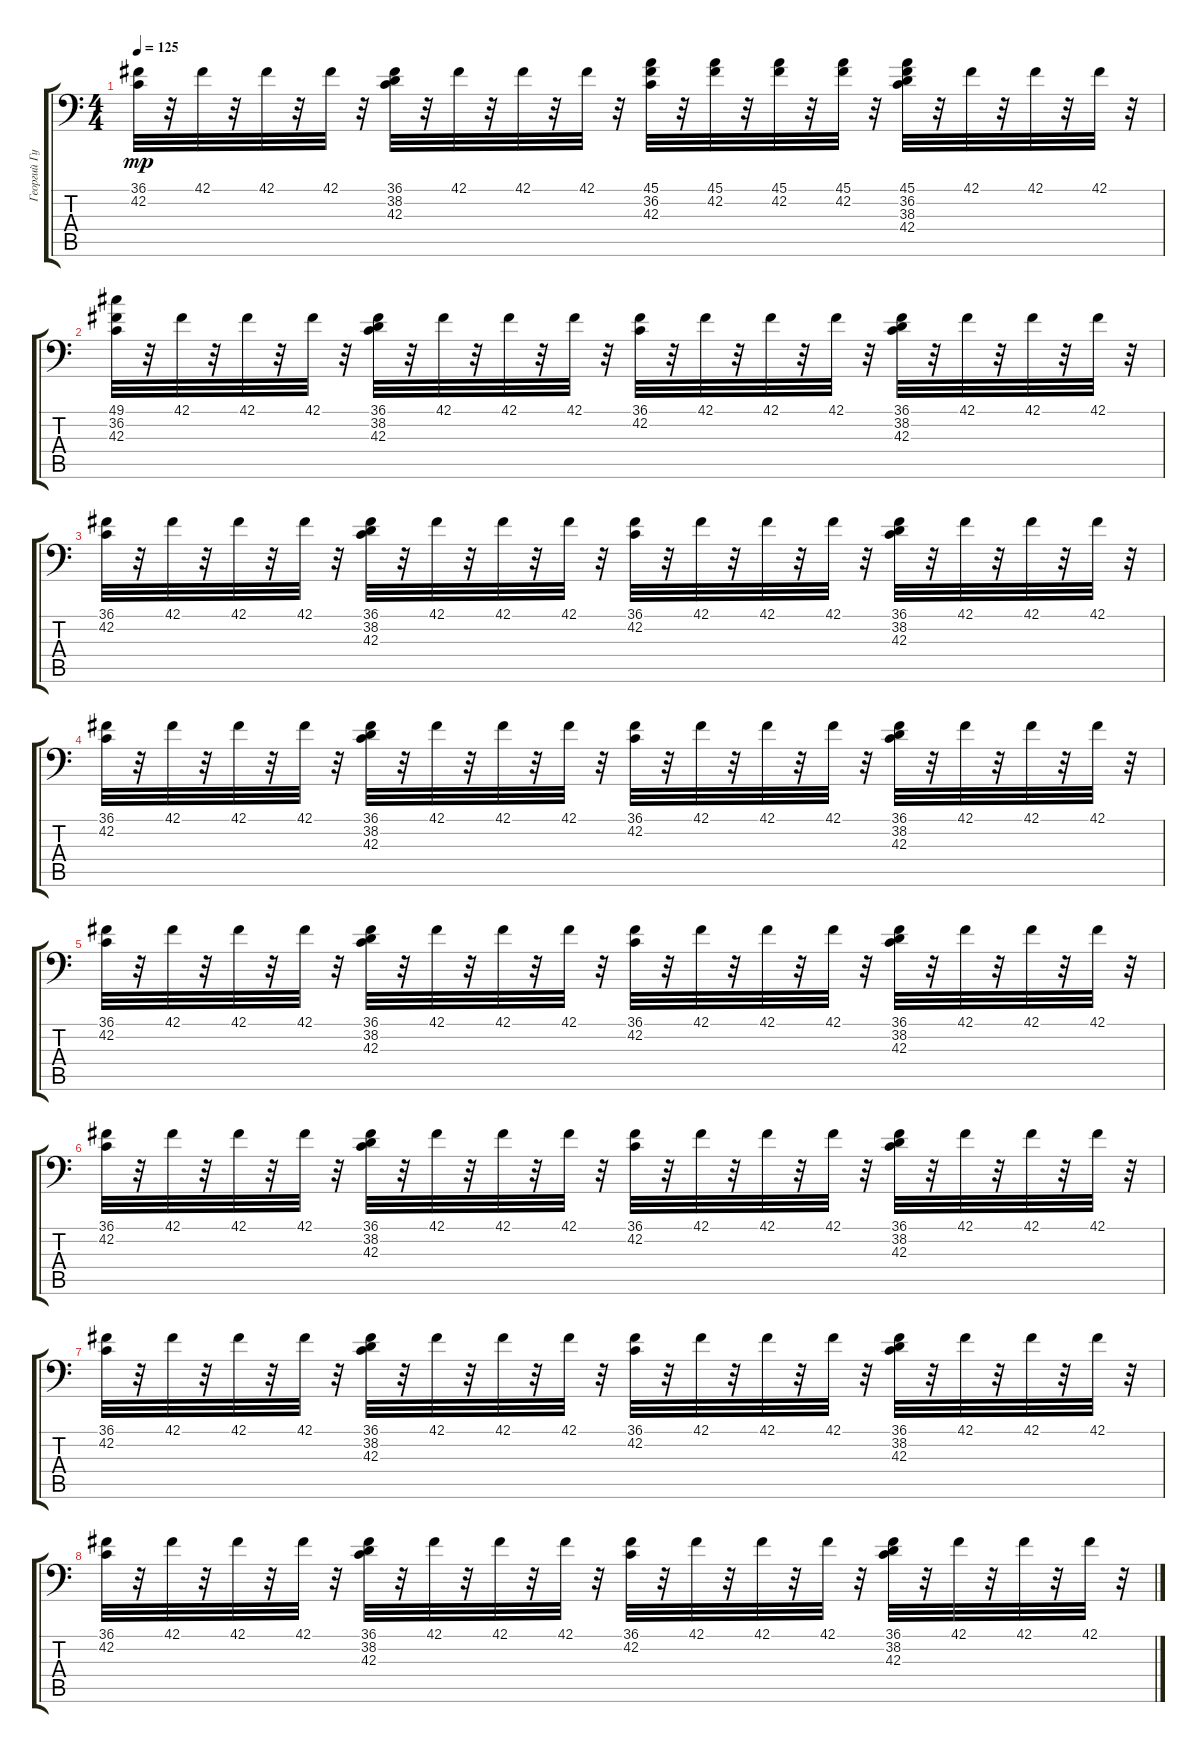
\track ("Георгий Гурьянов" "Георгий Гу") {instrument acousticgrandpiano}
\staff {score tabs}
\tuning (C-1 C-1 C-1 C-1 C-1 C-1) {hide}
\ts (4 4)
\tempo 125
\clef f4
\ks c
(36.1 42.2).32{dy mp} r.32 42.1.32 r.32 42.1.32 r.32 42.1.32 r.32 (36.1 38.2 42.3).32 r.32 42.1.32 r.32 42.1.32 r.32 42.1.32 r.32 (45.1 36.2 42.3).32 r.32 (45.1 42.2).32 r.32 (45.1 42.2).32 r.32 (45.1 42.2).32 r.32 (45.1 36.2 38.3 42.4).32 r.32 42.1.32 r.32 42.1.32 r.32 42.1.32 r.32 |
(49.1 36.2 42.3).32 r.32 42.1.32 r.32 42.1.32 r.32 42.1.32 r.32 (36.1 38.2 42.3).32 r.32 42.1.32 r.32 42.1.32 r.32 42.1.32 r.32 (36.1 42.2).32 r.32 42.1.32 r.32 42.1.32 r.32 42.1.32 r.32 (36.1 38.2 42.3).32 r.32 42.1.32 r.32 42.1.32 r.32 42.1.32 r.32 |
(36.1 42.2).32 r.32 42.1.32 r.32 42.1.32 r.32 42.1.32 r.32 (36.1 38.2 42.3).32 r.32 42.1.32 r.32 42.1.32 r.32 42.1.32 r.32 (36.1 42.2).32 r.32 42.1.32 r.32 42.1.32 r.32 42.1.32 r.32 (36.1 38.2 42.3).32 r.32 42.1.32 r.32 42.1.32 r.32 42.1.32 r.32 |
(36.1 42.2).32 r.32 42.1.32 r.32 42.1.32 r.32 42.1.32 r.32 (36.1 38.2 42.3).32 r.32 42.1.32 r.32 42.1.32 r.32 42.1.32 r.32 (36.1 42.2).32 r.32 42.1.32 r.32 42.1.32 r.32 42.1.32 r.32 (36.1 38.2 42.3).32 r.32 42.1.32 r.32 42.1.32 r.32 42.1.32 r.32 |
(36.1 42.2).32 r.32 42.1.32 r.32 42.1.32 r.32 42.1.32 r.32 (36.1 38.2 42.3).32 r.32 42.1.32 r.32 42.1.32 r.32 42.1.32 r.32 (36.1 42.2).32 r.32 42.1.32 r.32 42.1.32 r.32 42.1.32 r.32 (36.1 38.2 42.3).32 r.32 42.1.32 r.32 42.1.32 r.32 42.1.32 r.32 |
(36.1 42.2).32 r.32 42.1.32 r.32 42.1.32 r.32 42.1.32 r.32 (36.1 38.2 42.3).32 r.32 42.1.32 r.32 42.1.32 r.32 42.1.32 r.32 (36.1 42.2).32 r.32 42.1.32 r.32 42.1.32 r.32 42.1.32 r.32 (36.1 38.2 42.3).32 r.32 42.1.32 r.32 42.1.32 r.32 42.1.32 r.32 |
(36.1 42.2).32 r.32 42.1.32 r.32 42.1.32 r.32 42.1.32 r.32 (36.1 38.2 42.3).32 r.32 42.1.32 r.32 42.1.32 r.32 42.1.32 r.32 (36.1 42.2).32 r.32 42.1.32 r.32 42.1.32 r.32 42.1.32 r.32 (36.1 38.2 42.3).32 r.32 42.1.32 r.32 42.1.32 r.32 42.1.32 r.32 |
(36.1 42.2).32 r.32 42.1.32 r.32 42.1.32 r.32 42.1.32 r.32 (36.1 38.2 42.3).32 r.32 42.1.32 r.32 42.1.32 r.32 42.1.32 r.32 (36.1 42.2).32 r.32 42.1.32 r.32 42.1.32 r.32 42.1.32 r.32 (36.1 38.2 42.3).32 r.32 42.1.32 r.32 42.1.32 r.32 42.1.32 r.32
